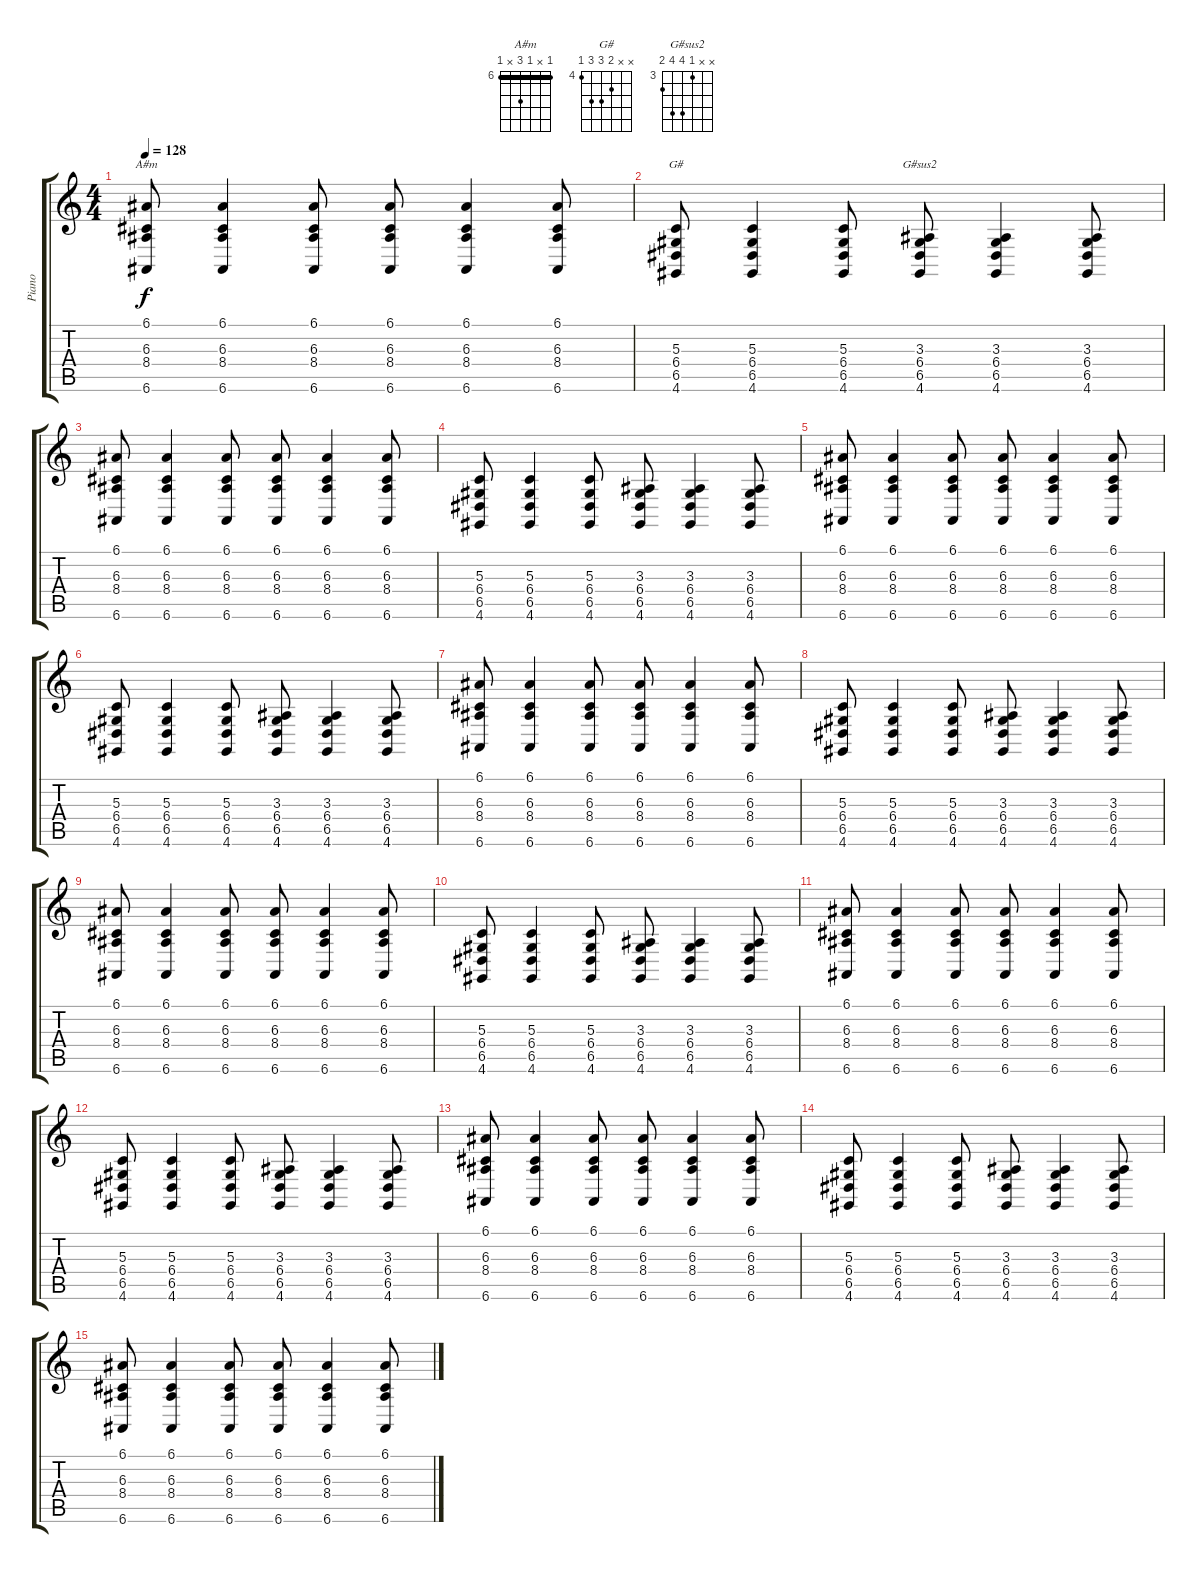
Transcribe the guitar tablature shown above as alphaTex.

\track ("Piano" "Piano") {instrument electricgrandpiano}
\staff {score tabs}
\tuning (E4 B3 G3 D3 A2 E2) {hide}
\chord ("A#m" 6 x 6 8 x 6) {firstfret 6 barre 6}
\chord ("G#" x x 5 6 6 4) {firstfret 4}
\chord ("G#sus2" x x 3 6 6 4) {firstfret 3}
\ts (4 4)
\tempo 128
\clef g2
\ks c
(6.1 6.3 8.4 6.6).8{ch "A#m" dy f} (6.1 6.3 8.4 6.6).4 (6.1 6.3 8.4 6.6).8 (6.1 6.3 8.4 6.6).8 (6.1 6.3 8.4 6.6).4 (6.1 6.3 8.4 6.6).8 |
(5.3 6.4 6.5 4.6).8{ch "G#"} (5.3 6.4 6.5 4.6).4 (5.3 6.4 6.5 4.6).8 (3.3 6.4 6.5 4.6).8{ch "G#sus2"} (3.3 6.4 6.5 4.6).4 (3.3 6.4 6.5 4.6).8 |
(6.1 6.3 8.4 6.6).8 (6.1 6.3 8.4 6.6).4 (6.1 6.3 8.4 6.6).8 (6.1 6.3 8.4 6.6).8 (6.1 6.3 8.4 6.6).4 (6.1 6.3 8.4 6.6).8 |
(5.3 6.4 6.5 4.6).8 (5.3 6.4 6.5 4.6).4 (5.3 6.4 6.5 4.6).8 (3.3 6.4 6.5 4.6).8 (3.3 6.4 6.5 4.6).4 (3.3 6.4 6.5 4.6).8 |
(6.1 6.3 8.4 6.6).8 (6.1 6.3 8.4 6.6).4 (6.1 6.3 8.4 6.6).8 (6.1 6.3 8.4 6.6).8 (6.1 6.3 8.4 6.6).4 (6.1 6.3 8.4 6.6).8 |
(5.3 6.4 6.5 4.6).8 (5.3 6.4 6.5 4.6).4 (5.3 6.4 6.5 4.6).8 (3.3 6.4 6.5 4.6).8 (3.3 6.4 6.5 4.6).4 (3.3 6.4 6.5 4.6).8 |
(6.1 6.3 8.4 6.6).8 (6.1 6.3 8.4 6.6).4 (6.1 6.3 8.4 6.6).8 (6.1 6.3 8.4 6.6).8 (6.1 6.3 8.4 6.6).4 (6.1 6.3 8.4 6.6).8 |
(5.3 6.4 6.5 4.6).8 (5.3 6.4 6.5 4.6).4 (5.3 6.4 6.5 4.6).8 (3.3 6.4 6.5 4.6).8 (3.3 6.4 6.5 4.6).4 (3.3 6.4 6.5 4.6).8 |
(6.1 6.3 8.4 6.6).8 (6.1 6.3 8.4 6.6).4 (6.1 6.3 8.4 6.6).8 (6.1 6.3 8.4 6.6).8 (6.1 6.3 8.4 6.6).4 (6.1 6.3 8.4 6.6).8 |
(5.3 6.4 6.5 4.6).8 (5.3 6.4 6.5 4.6).4 (5.3 6.4 6.5 4.6).8 (3.3 6.4 6.5 4.6).8 (3.3 6.4 6.5 4.6).4 (3.3 6.4 6.5 4.6).8 |
(6.1 6.3 8.4 6.6).8 (6.1 6.3 8.4 6.6).4 (6.1 6.3 8.4 6.6).8 (6.1 6.3 8.4 6.6).8 (6.1 6.3 8.4 6.6).4 (6.1 6.3 8.4 6.6).8 |
(5.3 6.4 6.5 4.6).8 (5.3 6.4 6.5 4.6).4 (5.3 6.4 6.5 4.6).8 (3.3 6.4 6.5 4.6).8 (3.3 6.4 6.5 4.6).4 (3.3 6.4 6.5 4.6).8 |
(6.1 6.3 8.4 6.6).8 (6.1 6.3 8.4 6.6).4 (6.1 6.3 8.4 6.6).8 (6.1 6.3 8.4 6.6).8 (6.1 6.3 8.4 6.6).4 (6.1 6.3 8.4 6.6).8 |
(5.3 6.4 6.5 4.6).8 (5.3 6.4 6.5 4.6).4 (5.3 6.4 6.5 4.6).8 (3.3 6.4 6.5 4.6).8 (3.3 6.4 6.5 4.6).4 (3.3 6.4 6.5 4.6).8 |
(6.1 6.3 8.4 6.6).8 (6.1 6.3 8.4 6.6).4 (6.1 6.3 8.4 6.6).8 (6.1 6.3 8.4 6.6).8 (6.1 6.3 8.4 6.6).4 (6.1 6.3 8.4 6.6).8
